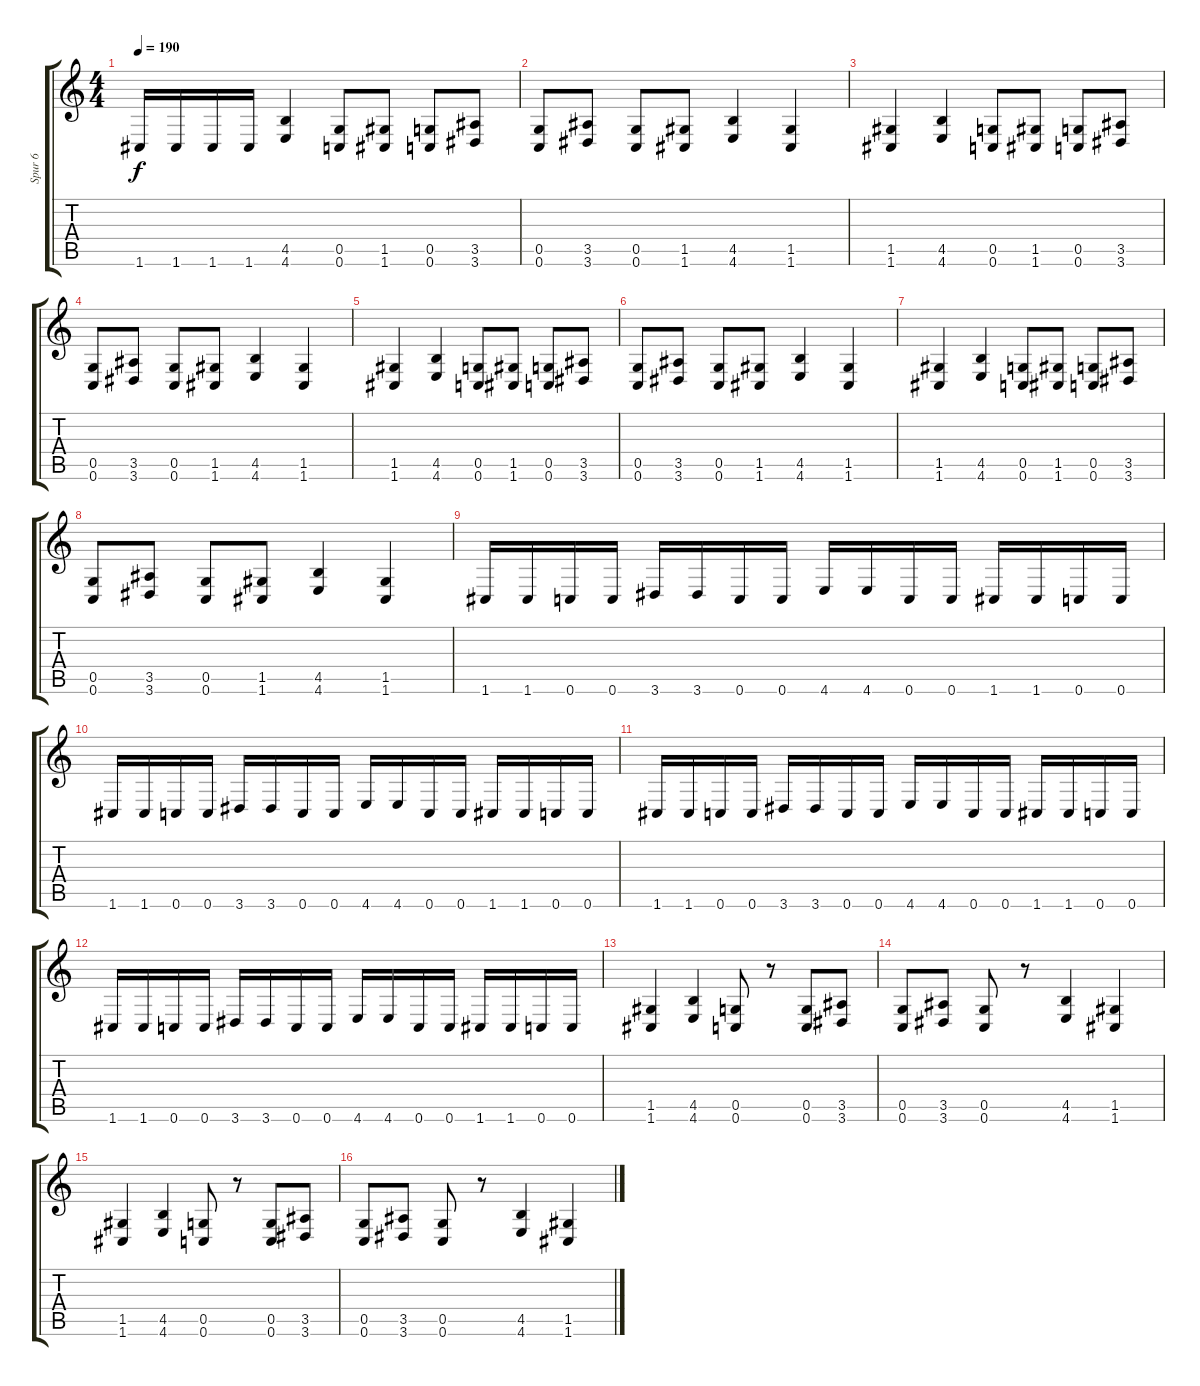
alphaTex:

\track ("Spur 6" "Spur 6") {instrument distortionguitar}
\staff {score tabs}
\tuning (D4 A3 F3 C3 G2 C2) {hide}
\ts (4 4)
\tempo 190
\clef g2
\ks c
1.6.16{dy f} 1.6.16 1.6.16 1.6.16 (4.5 4.6).4 (0.5 0.6).8 (1.5 1.6).8 (0.5 0.6).8 (3.5 3.6).8 |
(0.5 0.6).8 (3.5 3.6).8 (0.5 0.6).8 (1.5 1.6).8 (4.5 4.6).4 (1.5 1.6).4 |
(1.5 1.6).4 (4.5 4.6).4 (0.5 0.6).8 (1.5 1.6).8 (0.5 0.6).8 (3.5 3.6).8 |
(0.5 0.6).8 (3.5 3.6).8 (0.5 0.6).8 (1.5 1.6).8 (4.5 4.6).4 (1.5 1.6).4 |
(1.5 1.6).4 (4.5 4.6).4 (0.5 0.6).8 (1.5 1.6).8 (0.5 0.6).8 (3.5 3.6).8 |
(0.5 0.6).8 (3.5 3.6).8 (0.5 0.6).8 (1.5 1.6).8 (4.5 4.6).4 (1.5 1.6).4 |
(1.5 1.6).4 (4.5 4.6).4 (0.5 0.6).8 (1.5 1.6).8 (0.5 0.6).8 (3.5 3.6).8 |
(0.5 0.6).8 (3.5 3.6).8 (0.5 0.6).8 (1.5 1.6).8 (4.5 4.6).4 (1.5 1.6).4 |
1.6.16 1.6.16 0.6.16 0.6.16 3.6.16 3.6.16 0.6.16 0.6.16 4.6.16 4.6.16 0.6.16 0.6.16 1.6.16 1.6.16 0.6.16 0.6.16 |
1.6.16 1.6.16 0.6.16 0.6.16 3.6.16 3.6.16 0.6.16 0.6.16 4.6.16 4.6.16 0.6.16 0.6.16 1.6.16 1.6.16 0.6.16 0.6.16 |
1.6.16 1.6.16 0.6.16 0.6.16 3.6.16 3.6.16 0.6.16 0.6.16 4.6.16 4.6.16 0.6.16 0.6.16 1.6.16 1.6.16 0.6.16 0.6.16 |
1.6.16 1.6.16 0.6.16 0.6.16 3.6.16 3.6.16 0.6.16 0.6.16 4.6.16 4.6.16 0.6.16 0.6.16 1.6.16 1.6.16 0.6.16 0.6.16 |
(1.5 1.6).4 (4.5 4.6).4 (0.5 0.6).8 r.8 (0.5 0.6).8 (3.5 3.6).8 |
(0.5 0.6).8 (3.5 3.6).8 (0.5 0.6).8 r.8 (4.5 4.6).4 (1.5 1.6).4 |
(1.5 1.6).4 (4.5 4.6).4 (0.5 0.6).8 r.8 (0.5 0.6).8 (3.5 3.6).8 |
(0.5 0.6).8 (3.5 3.6).8 (0.5 0.6).8 r.8 (4.5 4.6).4 (1.5 1.6).4
